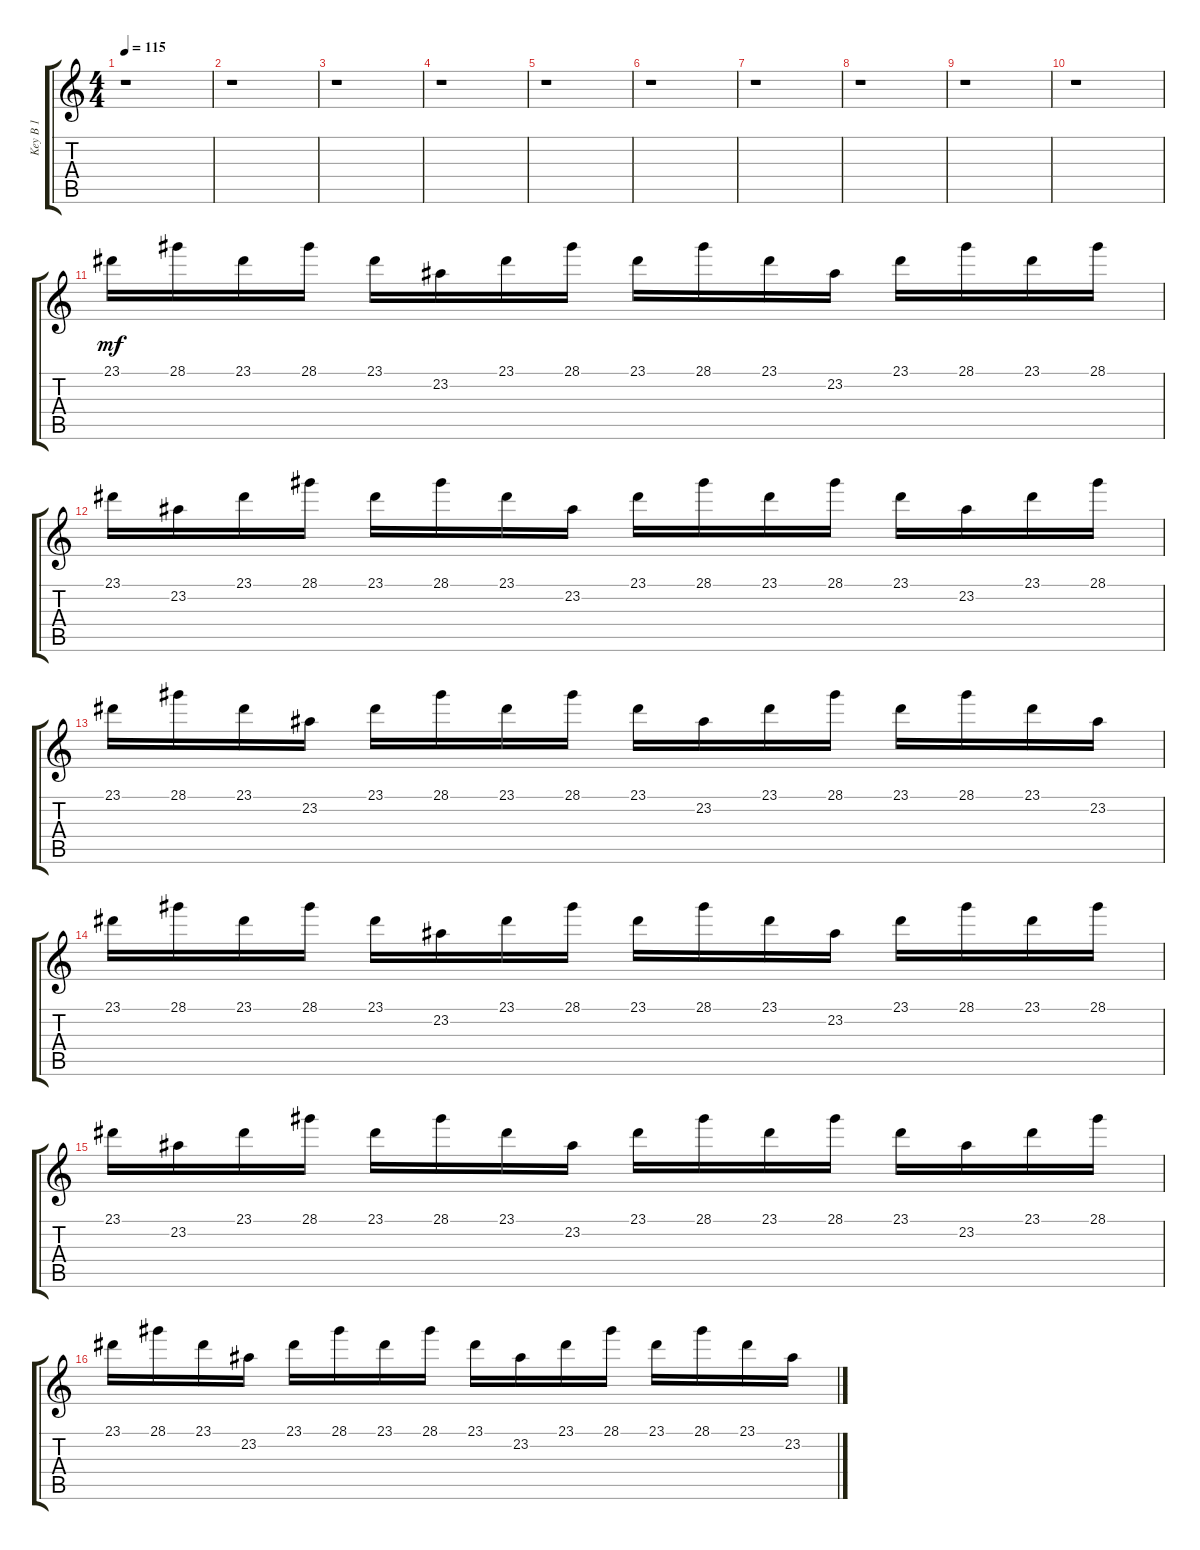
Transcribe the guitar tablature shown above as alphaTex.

\track ("Key B 1" "Key B 1") {instrument electricgrandpiano}
\staff {score tabs}
\tuning (E4 B3 G3 D3 A2 E2) {hide}
\ts (4 4)
\tempo 115
\clef g2
\ks c
r.1{dy f} |
r.1 |
r.1 |
r.1 |
r.1 |
r.1 |
r.1 |
r.1 |
r.1 |
r.1 |
23.1.16{dy mf balance 14} 28.1.16{balance 14} 23.1.16{balance 12} 28.1.16{balance 10} 23.1.16{balance 8} 23.2.16{balance 7} 23.1.16{balance 5} 28.1.16{balance 3} 23.1.16{balance 1} 28.1.16{balance 3} 23.1.16{balance 5} 23.2.16{balance 6} 23.1.16{balance 8} 28.1.16{balance 10} 23.1.16{balance 12} 28.1.16{balance 13} |
23.1.16{balance 15} 23.2.16{balance 13} 23.1.16{balance 12} 28.1.16{balance 10} 23.1.16{balance 8} 28.1.16{balance 6} 23.1.16{balance 5} 23.2.16{balance 3} 23.1.16{balance 2} 28.1.16{balance 2} 23.1.16{balance 4} 28.1.16{balance 6} 23.1.16{balance 8} 23.2.16{balance 10} 23.1.16{balance 11} 28.1.16{balance 13} |
23.1.16{balance 15} 28.1.16{balance 13} 23.1.16{balance 12} 23.2.16{balance 10} 23.1.16{balance 8} 28.1.16{balance 6} 23.1.16{balance 5} 28.1.16{balance 3} 23.1.16{balance 1} 23.2.16{balance 3} 23.1.16{balance 5} 28.1.16{balance 6} 23.1.16{balance 8} 28.1.16{balance 10} 23.1.16{balance 11} 23.2.16{balance 13} |
23.1.16{balance 15} 28.1.16{balance 13} 23.1.16{balance 12} 28.1.16{balance 10} 23.1.16{balance 8} 23.2.16{balance 6} 23.1.16{balance 5} 28.1.16{balance 3} 23.1.16{balance 2} 28.1.16{balance 3} 23.1.16{balance 4} 23.2.16{balance 6} 23.1.16{balance 8} 28.1.16{balance 10} 23.1.16{balance 11} 28.1.16{balance 13} |
23.1.16{balance 15} 23.2.16{balance 13} 23.1.16{balance 12} 28.1.16{balance 10} 23.1.16{balance 8} 28.1.16{balance 6} 23.1.16{balance 5} 23.2.16{balance 3} 23.1.16{balance 1} 28.1.16{balance 3} 23.1.16{balance 5} 28.1.16{balance 6} 23.1.16{balance 8} 23.2.16{balance 10} 23.1.16{balance 11} 28.1.16{balance 13} |
23.1.16{balance 14} 28.1.16{balance 13} 23.1.16{balance 11} 23.2.16{balance 10} 23.1.16{balance 8} 28.1.16{balance 6} 23.1.16{balance 5} 28.1.16{balance 3} 23.1.16{balance 2} 23.2.16{balance 3} 23.1.16{balance 4} 28.1.16{balance 6} 23.1.16{balance 8} 28.1.16{balance 9} 23.1.16{balance 11} 23.2.16{balance 13}
